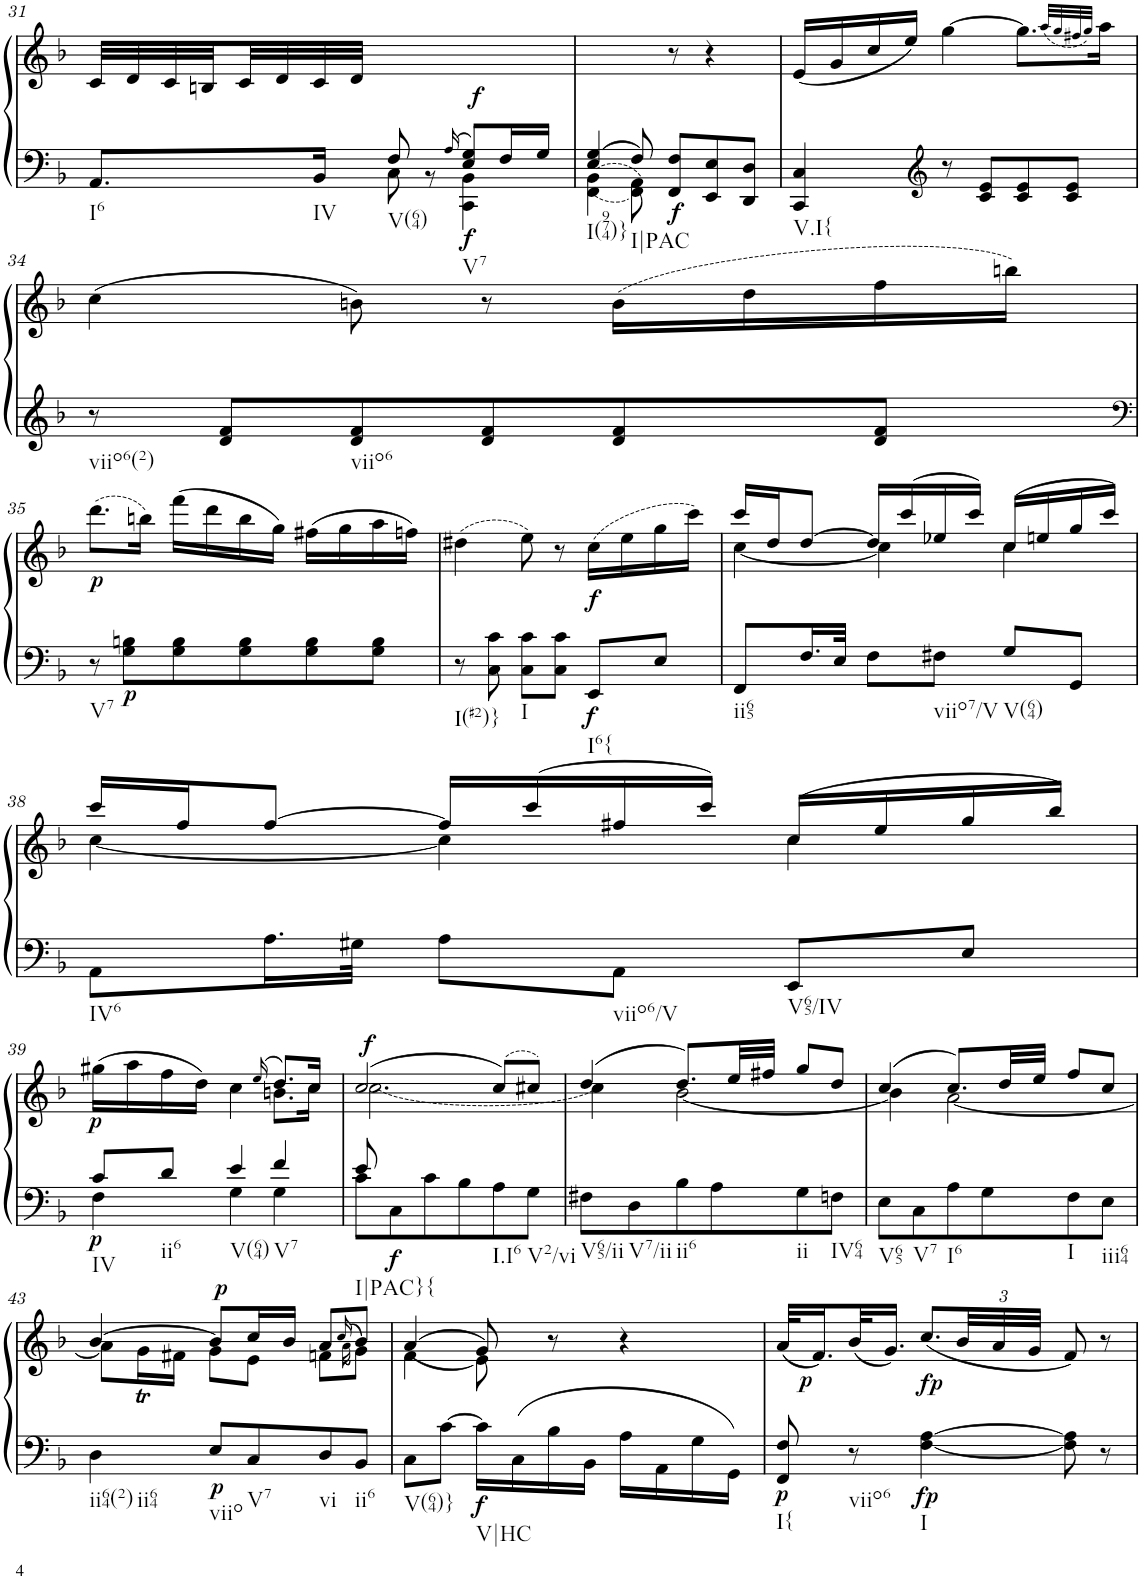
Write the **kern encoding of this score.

**kern	**kern	**dynam
*part1	*part1	*part1
*staff2	*staff1	*staff1/2
*I"Klavier linke Hand	*	*
!!LO:PB:g=z
*clefF4	*clefG2	*
*k[b-]	*k[b-]	*
*M3/4	*M3/4	*
=31	=31	=31
*^	*	*
*	*^	*	*
!LO:TX:b:t=I6	!	!	!	!
!LO:TX:b:t=IV	!	!	!	!
!LO:TX:b:t=V(64)	!	!	!	!
!LO:TX:b:t=V7	!	!	!	!
4ryy	2.ryy	8.AA/L	32c/LLL	.
.	.	.	32d/	.
.	.	.	32c/	.
.	.	.	32Bn/	.
.	.	.	32c/	.
.	.	.	32d/	.
.	.	16BB-/Jk	32c/	.
.	.	.	32d/JJJ	.
8F/	.	8C\	8ryy	.
8ryy	.	8r	8ryy	.
16qA/	.	.	.	.
!	!	!	!	!LO:DY:b=2
!	!	!	!	!LO:DY:n=1:b
8E/ 8G/L	.	4CC\ 4BB-\	4ryy	f f
16F/L	.	.	.	.
16G/JJ	.	.	.	.
*	*v	*v	*	*
=32	=32	=32	=32
!LO:TX:b:t=I(974)}	!	!	!
4E/ 4G/	4FF\ 4BB-\	4.ryy	.
!LO:TX:b:t=I|PAC	!	!	!
8F/	8FF\ 8AA\	.	.
!	!	!	!LO:DY:b=2
4.ryy	8FF/ 8F/L	8r	f
.	8EE/ 8E/	4r	.
.	8DD/ 8D/J	.	.
=33	=33	=33	=33
!LO:TX:b:t=V.I{	!	!	!
*v	*v	*	*
4CC/ 4C/	(16e/LL	.
.	16g/	.
.	16cc/	.
.	16ee/JJ)	.
*clefG2	*	*
8r	[4gg\	.
8c/ 8e/L	.	.
8c/ 8e/	8.gg\L]	.
8c/ 8e/J	.	.
.	(32qaa/LLL	.
.	32qgg/	.
.	32qff#X/	.
.	32qgg/JJJ)	.
.	16aa\Jk	.
!!LO:LB:g=z
=34	=34	=34
!LO:TX:b:t=viio6(2)	!	!
8r	(4cc\	.
8d/ 8f/L	.	.
!LO:TX:b:t=viio6	!	!
8d/ 8f/	8bn\)	.
8d/ 8f/	8r	.
8d/ 8f/	(16b\LL	.
.	16dd\	.
8d/ 8f/J	16ff\	.
.	16bbn\JJ)	.
!!LO:LB:g=z
=35	=35	=35
*clefF4	*	*
!LO:TX:b:t=V7	!	!
!	!	!LO:DY:b
8r	(8.ddd\L	p
!	!	!LO:DY:b=2
8G\ 8Bn\L	.	p
.	16bbn\Jk)	.
8G\ 8B\	(16fff\LL	.
.	16ddd\	.
8G\ 8B\	16bb\	.
.	16gg\JJ)	.
8G\ 8B\	(16ff#X\LL	.
.	16gg\	.
8G\ 8B\J	16aa\	.
.	16ffn\JJ)	.
=36	=36	=36
!LO:TX:b:t=I(#2)}	!	!
8r	(4dd#X\	.
8C\ 8c\	.	.
!LO:TX:b:t=I	!	!
8C\ 8c\L	8ee\)	.
8C\ 8c\J	8r	.
!LO:TX:b:t=I6{	!	!
!	!	!LO:DY:b=2
!	!	!LO:DY:n=1:b
8EE/L	(16cc\LL	f f
.	16ee\	.
8E/J	16gg\	.
.	16ccc\JJ)	.
=37	=37	=37
*	*^	*
!LO:TX:b:t=ii65	!	!	!
8FF/L	16ccc/LL	[4cc\	.
.	16dd/J	.	.
16.F/L	[8dd/J	.	.
32E/JJk	.	.	.
8F\L	16dd/LL]	4cc\]	.
.	(16ccc/	.	.
!LO:TX:b:t=viio7/V	!	!	!
8F#X\J	16ee-X/	.	.
.	16ccc/JJ)	.	.
!LO:TX:b:t=V(64)	!	!	!
8G/L	(16cc/LL	4cc\	.
.	16een/	.	.
8GG/J	16gg/	.	.
.	16ccc/JJ)	.	.
!!LO:LB:g=z	!!
=38	=38	=38	=38
!LO:TX:b:t=IV6	!	!	!
8AA\L	16ccc/LL	[4cc\	.
.	16ff/J	.	.
16.A\L	[8ff/J	.	.
32G#X\JJk	.	.	.
8A\L	16ff/LL]	4cc\]	.
.	(16ccc/	.	.
!LO:TX:b:t=viio6/V	!	!	!
8AA\J	16ff#X/	.	.
.	16ccc/JJ)	.	.
!LO:TX:b:t=V65/IV	!	!	!
8EE/L	(16cc/LL	4cc\	.
.	16ee/	.	.
8E/J	16gg/	.	.
.	16bb-/JJ)	.	.
!!LO:LB:g=z	!!
=39	=39	=39	=39
*^	*	*	*
!LO:TX:b:t=IV	!	!	!	!
!	!	!	!	!LO:DY:b=2
!	!	!	!	!LO:DY:n=1:b
8c/L	4F\	(>16gg#X\LL	2ryy	p p
.	.	16aa\	.	.
!LO:TX:b:t=ii6	!	!	!	!
8d/J	.	16ff\	.	.
.	.	16dd\JJ)	.	.
!LO:TX:b:t=V(64)	!	!	!	!
4e/	4G\	4cc\	.	.
.	.	(>16qee/	.	.
!LO:TX:b:t=V7	!	!	!	!
4f/	4G\	8.dd/L)	8.bn\L	.
.	.	16cc/Jk	16cc\Jk	.
=40	=40	=40	=40	=40
!LO:TX:b:t=I|PAC}{	!	!	!	!
!	!	!	!	!LO:DY:a
8c\L	8e/	(2cc/	(2.cc\	f
!	!	!	!	!LO:DY:b=2
8C\	2ryy	.	.	f
8c\	.	.	.	.
8B-\	.	.	.	.
!LO:TX:b:t=I.I6	!	!	!	!
8A\	.	(8cc/L)	.	.
!LO:TX:b:t=V2/vi	!	!	!	!
8G\J	8ryy	8cc#X/J)	.	.
=41	=41	=41	=41	=41
!LO:TX:b:t=V65/ii	!	!	!	!
*v	*v	*	*	*
8F#X\L	(4dd/	4cc\)	.
!LO:TX:b:t=V7/ii	!	!	!
8D\	.	.	.
!LO:TX:b:t=ii6	!	!	!
8B-\	8.dd/L)	[2b-\	.
8A\	.	.	.
.	32ee/LL	.	.
.	32ff#X/JJJ	.	.
!LO:TX:b:t=ii	!	!	!
8G\	8gg/L	.	.
!LO:TX:b:t=IV64	!	!	!
8Fn\J	8dd/J	.	.
=42	=42	=42	=42
!LO:TX:b:t=V65	!	!	!
8E\L	(4cc/	4b-\]	.
!LO:TX:b:t=V7	!	!	!
8C\	.	.	.
!LO:TX:b:t=I6	!	!	!
8A\	8.cc/L)	[2a\	.
8G\	.	.	.
.	32dd/LL	.	.
.	32ee/JJJ	.	.
!LO:TX:b:t=I	!	!	!
8F\	8ff/L	.	.
!LO:TX:b:t=iii64	!	!	!
8E\J	8cc/J	.	.
!!LO:LB:g=z	!!
=43	=43	=43	=43
!LO:TX:b:t=ii64(2)	!	!	!
!LO:TX:b:t=ii64	!	!	!
4D\	[4b-/	8a\L]	.
.	.	16gT\L	.
.	.	16f#X\JJ	.
!LO:TX:b:t=viio	!	!	!
!	!	!	!LO:DY:b=2
!	!	!	!LO:DY:n=1:a
8E/L	8b-/L]	8g\L	p p
!LO:TX:b:t=V7	!	!	!
8C/	16cc/L	8e\J	.
.	16b-/JJ	.	.
!LO:TX:b:t=vi	!	!	!
8D/	8a/L	8fn\L	.
.	(>16qcc/	(<16qa\	.
!LO:TX:b:t=ii6	!	!	!
8BB-/J	8b-/J)	8g\J)	.
=44	=44	=44	=44
!LO:TX:b:t=V(64)}	!	!	!
8C\L	(4a/	(4f\	.
[8c\J	.	.	.
!LO:TX:b:t=V|HC	!	!	!
!	!	!	!LO:DY:b=2
16c\LL]	8g/)	8e\)	f
16C\	.	.	.
16B-\	8r	4.ryy	.
16BB-\JJ	.	.	.
16A\LL	4r	.	.
16AA\	.	.	.
16G\	.	.	.
16GG\JJ	.	.	.
*	*v	*v	*
=45	=45	=45
!LO:TX:b:t=I{	!	!
!	!	!LO:DY:b=2
8FF/ 8F/	(32a/KLL	p
!	!	!LO:DY:b
.	16.f/)	p
!LO:TX:b:t=viio6	!	!
8r	(32b-/K	.
.	16.g/JJ)	.
!LO:TX:b:t=I	!	!
!	!	!LO:DY:b=2
!	!	!LO:DY:n=1:b
[4F\ [4A\	(8.cc/L	fp fp
*	*Xbrackettup	*
.	48b-/LL	.
.	48a/	.
.	48g/JJJ	.
8F\] 8A\]	8f/)	.
8r	8r	.
=	=	=
*-	*-	*-
